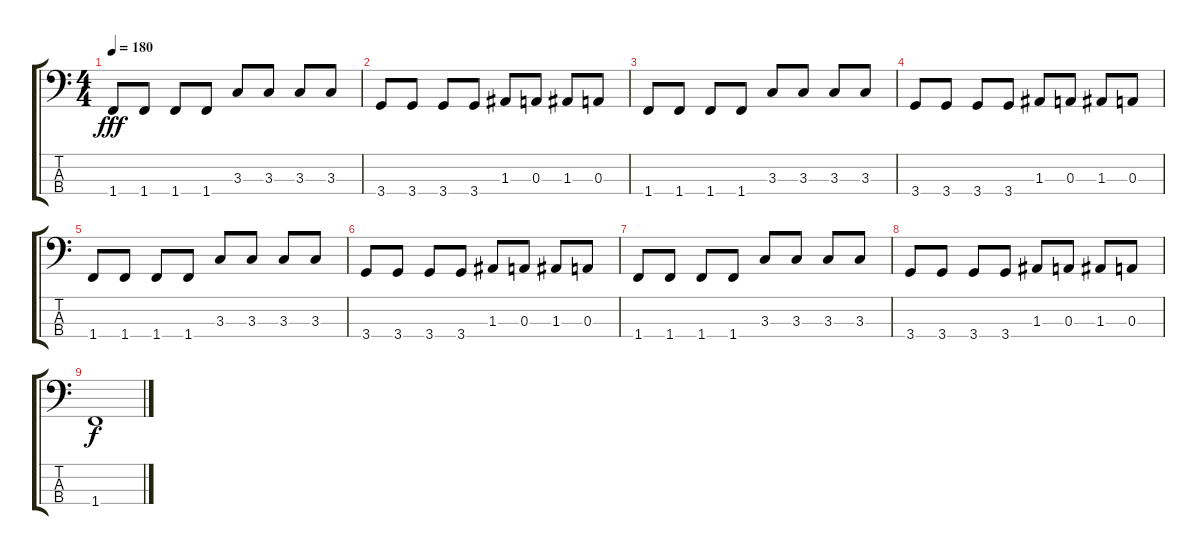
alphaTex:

\track "" {instrument electricbasspick}
\staff {score tabs}
\tuning (G2 D2 A1 E1) {hide}
\ts (4 4)
\tempo 180
\clef f4
\ks c
1.4.8{dy fff} 1.4.8 1.4.8 1.4.8 3.3.8 3.3.8 3.3.8 3.3.8 |
3.4.8 3.4.8 3.4.8 3.4.8 1.3.8 0.3.8 1.3.8 0.3.8 |
1.4.8 1.4.8 1.4.8 1.4.8 3.3.8 3.3.8 3.3.8 3.3.8 |
3.4.8 3.4.8 3.4.8 3.4.8 1.3.8 0.3.8 1.3.8 0.3.8 |
1.4.8 1.4.8 1.4.8 1.4.8 3.3.8 3.3.8 3.3.8 3.3.8 |
3.4.8 3.4.8 3.4.8 3.4.8 1.3.8 0.3.8 1.3.8 0.3.8 |
1.4.8 1.4.8 1.4.8 1.4.8 3.3.8 3.3.8 3.3.8 3.3.8 |
3.4.8 3.4.8 3.4.8 3.4.8 1.3.8 0.3.8 1.3.8 0.3.8 |
1.4.1{dy f}
